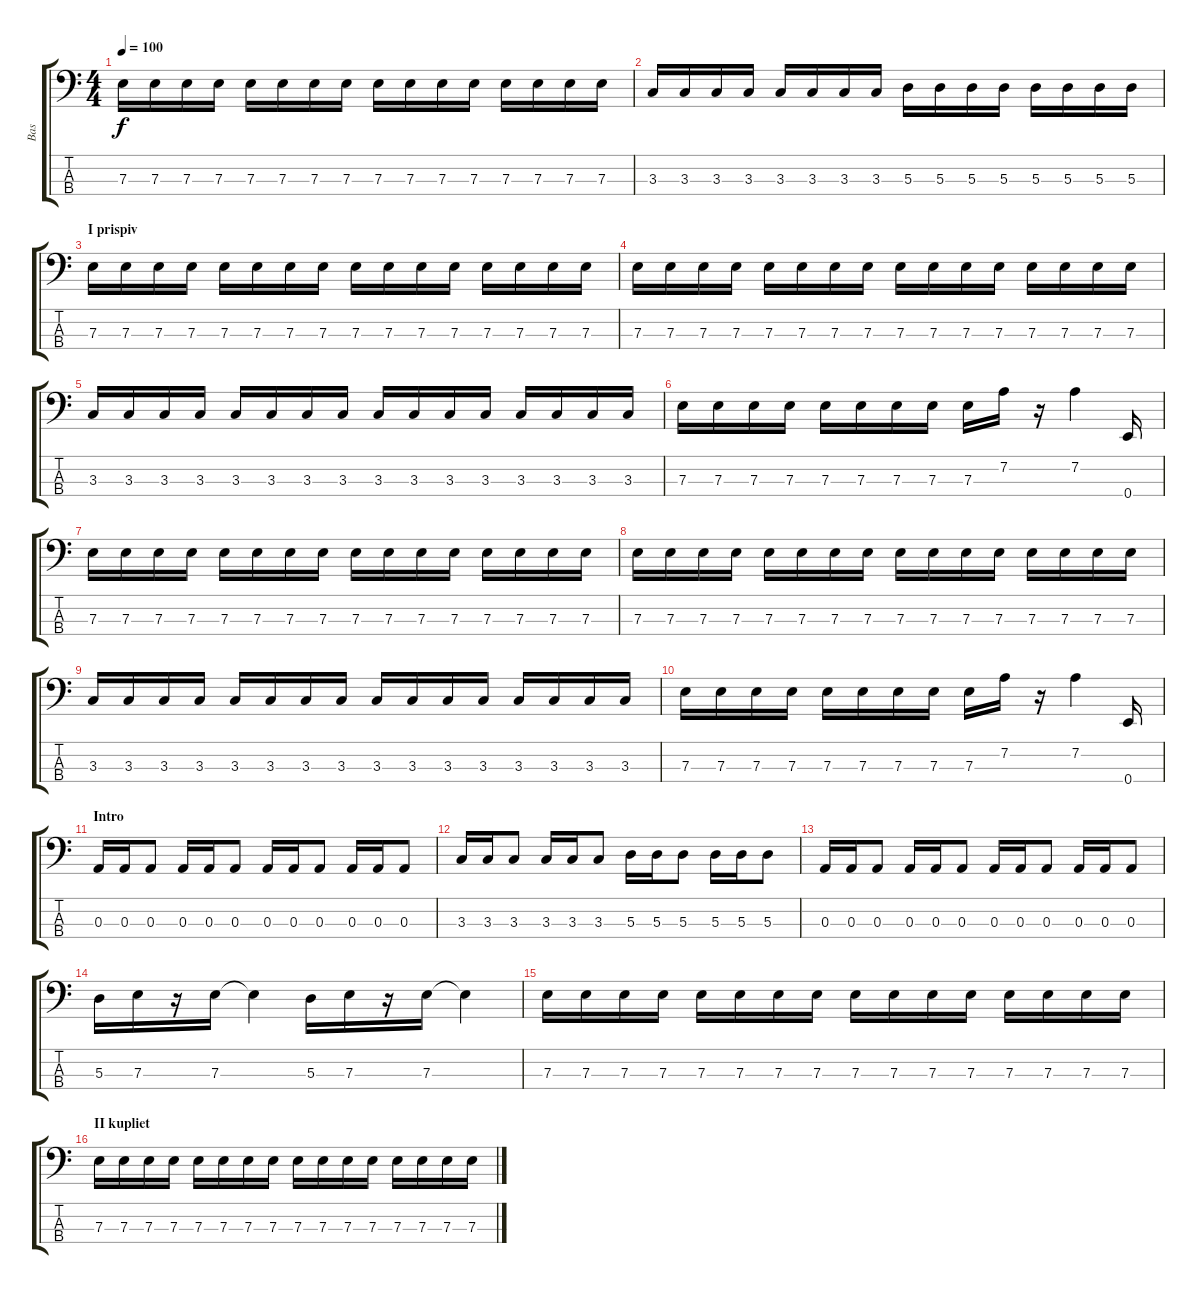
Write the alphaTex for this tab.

\track ("Bas" "Bas") {instrument electricbassfinger}
\staff {score tabs}
\tuning (G2 D2 A1 E1) {hide}
\ts (4 4)
\tempo 100
\clef f4
\ks c
7.3.16{dy f} 7.3.16 7.3.16 7.3.16 7.3.16 7.3.16 7.3.16 7.3.16 7.3.16 7.3.16 7.3.16 7.3.16 7.3.16 7.3.16 7.3.16 7.3.16 |
3.3.16 3.3.16 3.3.16 3.3.16 3.3.16 3.3.16 3.3.16 3.3.16 5.3.16 5.3.16 5.3.16 5.3.16 5.3.16 5.3.16 5.3.16 5.3.16 |
\section ("" "I prispiv")
7.3.16 7.3.16 7.3.16 7.3.16 7.3.16 7.3.16 7.3.16 7.3.16 7.3.16 7.3.16 7.3.16 7.3.16 7.3.16 7.3.16 7.3.16 7.3.16 |
7.3.16 7.3.16 7.3.16 7.3.16 7.3.16 7.3.16 7.3.16 7.3.16 7.3.16 7.3.16 7.3.16 7.3.16 7.3.16 7.3.16 7.3.16 7.3.16 |
3.3.16 3.3.16 3.3.16 3.3.16 3.3.16 3.3.16 3.3.16 3.3.16 3.3.16 3.3.16 3.3.16 3.3.16 3.3.16 3.3.16 3.3.16 3.3.16 |
7.3.16 7.3.16 7.3.16 7.3.16 7.3.16 7.3.16 7.3.16 7.3.16 7.3.16 7.2.16 r.16 7.2.4 0.4.16 |
7.3.16 7.3.16 7.3.16 7.3.16 7.3.16 7.3.16 7.3.16 7.3.16 7.3.16 7.3.16 7.3.16 7.3.16 7.3.16 7.3.16 7.3.16 7.3.16 |
7.3.16 7.3.16 7.3.16 7.3.16 7.3.16 7.3.16 7.3.16 7.3.16 7.3.16 7.3.16 7.3.16 7.3.16 7.3.16 7.3.16 7.3.16 7.3.16 |
3.3.16 3.3.16 3.3.16 3.3.16 3.3.16 3.3.16 3.3.16 3.3.16 3.3.16 3.3.16 3.3.16 3.3.16 3.3.16 3.3.16 3.3.16 3.3.16 |
7.3.16 7.3.16 7.3.16 7.3.16 7.3.16 7.3.16 7.3.16 7.3.16 7.3.16 7.2.16 r.16 7.2.4 0.4.16 |
\section ("" "Intro")
0.3.16 0.3.16 0.3.8 0.3.16 0.3.16 0.3.8 0.3.16 0.3.16 0.3.8 0.3.16 0.3.16 0.3.8 |
3.3.16 3.3.16 3.3.8 3.3.16 3.3.16 3.3.8 5.3.16 5.3.16 5.3.8 5.3.16 5.3.16 5.3.8 |
0.3.16 0.3.16 0.3.8 0.3.16 0.3.16 0.3.8 0.3.16 0.3.16 0.3.8 0.3.16 0.3.16 0.3.8 |
5.3.16 7.3.16 r.16 7.3.16 7.3{t}.4 5.3.16 7.3.16 r.16 7.3.16 7.3{t}.4 |
7.3.16 7.3.16 7.3.16 7.3.16 7.3.16 7.3.16 7.3.16 7.3.16 7.3.16 7.3.16 7.3.16 7.3.16 7.3.16 7.3.16 7.3.16 7.3.16 |
\section ("" "II kupliet")
7.3.16 7.3.16 7.3.16 7.3.16 7.3.16 7.3.16 7.3.16 7.3.16 7.3.16 7.3.16 7.3.16 7.3.16 7.3.16 7.3.16 7.3.16 7.3.16
